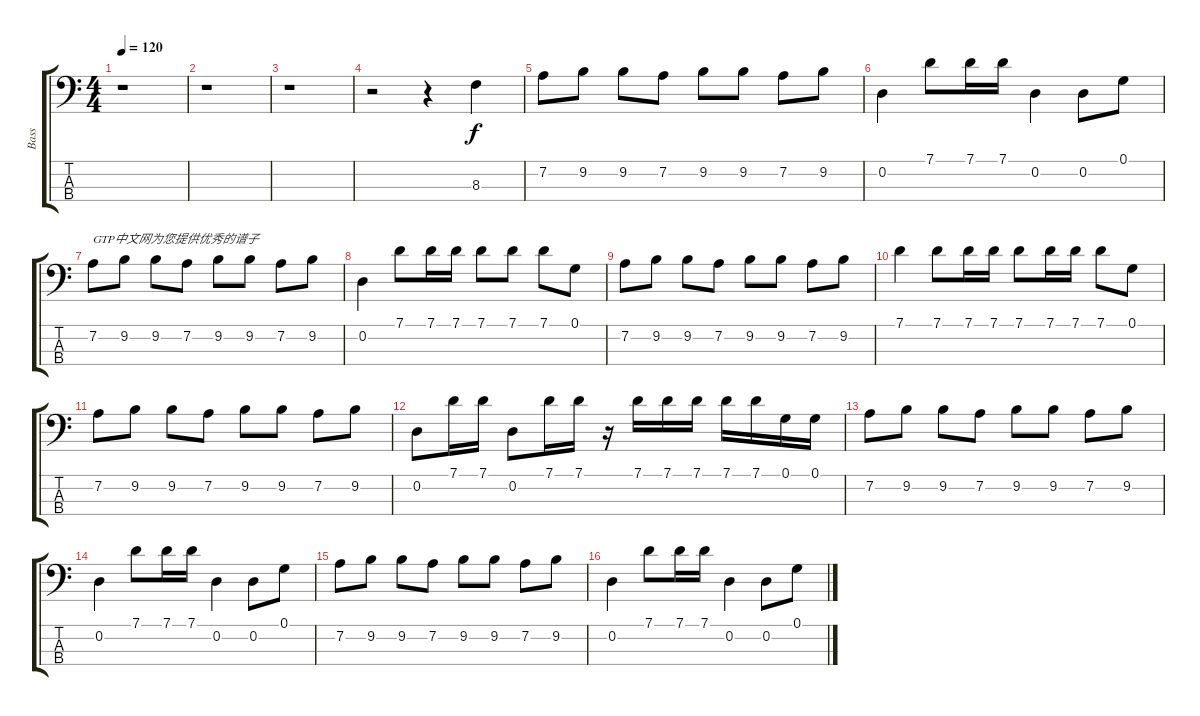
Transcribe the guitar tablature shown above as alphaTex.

\track ("Bass" "Bass") {instrument electricbassfinger}
\staff {score tabs}
\tuning (G2 D2 A1 E1) {hide}
\ts (4 4)
\tempo 120
\clef f4
\ks c
r.1{dy f instrument electricbassfinger} |
r.1 |
r.1 |
r.2 r.4 8.3.4 |
7.2.8 9.2.8 9.2.8 7.2.8 9.2.8 9.2.8 7.2.8 9.2.8 |
0.2.4 7.1.8 7.1.16 7.1.16 0.2.4 0.2.8 0.1.8 |
7.2.8{txt "GTP中文网为您提供优秀的谱子"} 9.2.8 9.2.8 7.2.8 9.2.8 9.2.8 7.2.8 9.2.8 |
0.2.4 7.1.8 7.1.16 7.1.16 7.1.8 7.1.8 7.1.8 0.1.8 |
7.2.8 9.2.8 9.2.8 7.2.8 9.2.8 9.2.8 7.2.8 9.2.8 |
7.1.4 7.1.8 7.1.16 7.1.16 7.1.8 7.1.16 7.1.16 7.1.8 0.1.8 |
7.2.8 9.2.8 9.2.8 7.2.8 9.2.8 9.2.8 7.2.8 9.2.8 |
0.2.8 7.1.16 7.1.16 0.2.8 7.1.16 7.1.16 r.16 7.1.16 7.1.16 7.1.16 7.1.16 7.1.16 0.1.16 0.1.16 |
7.2.8 9.2.8 9.2.8 7.2.8 9.2.8 9.2.8 7.2.8 9.2.8 |
0.2.4 7.1.8 7.1.16 7.1.16 0.2.4 0.2.8 0.1.8 |
7.2.8 9.2.8 9.2.8 7.2.8 9.2.8 9.2.8 7.2.8 9.2.8 |
0.2.4 7.1.8 7.1.16 7.1.16 0.2.4 0.2.8 0.1.8
